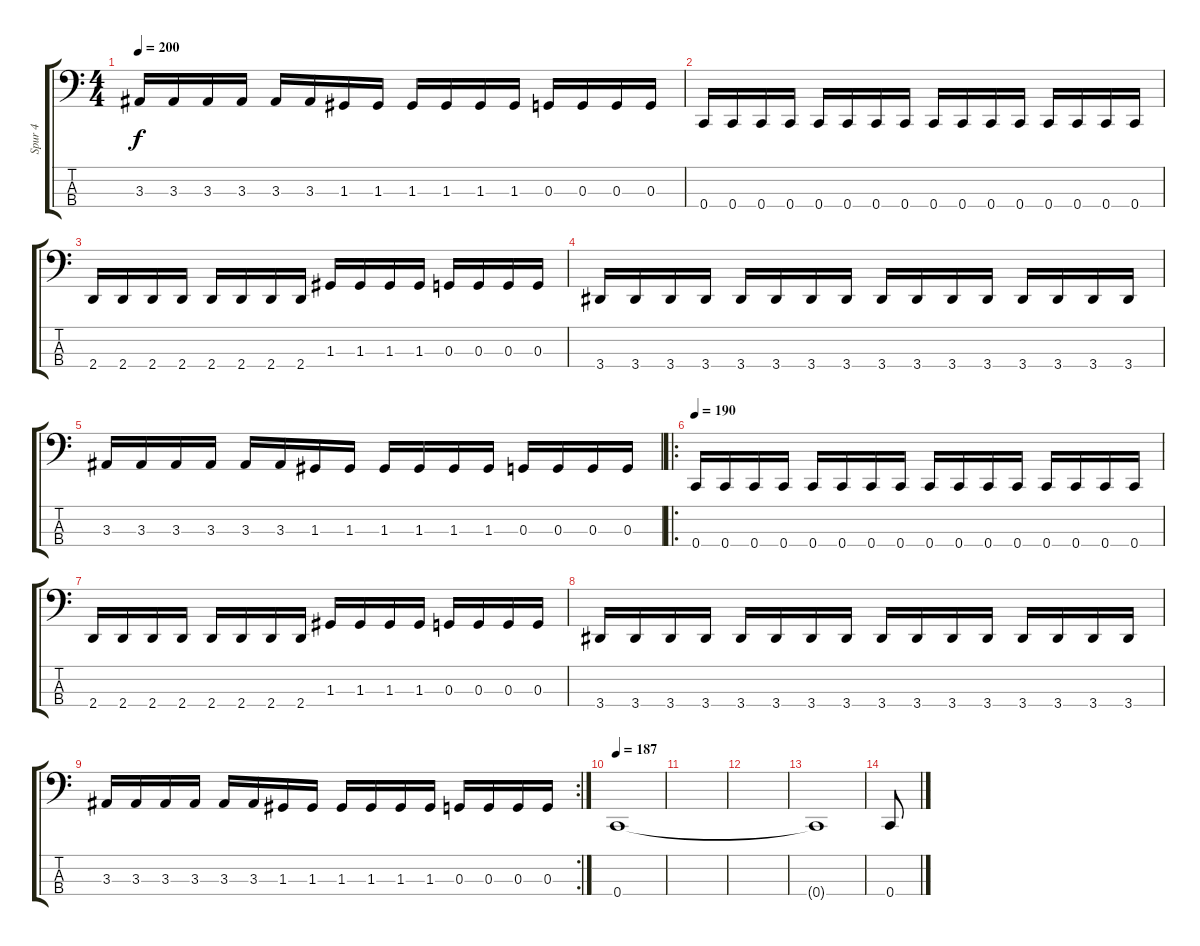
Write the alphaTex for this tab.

\track ("Spur 4" "Spur 4") {instrument electricbasspick}
\staff {score tabs}
\tuning (F2 C2 G1 C1) {hide}
\ts (4 4)
\tempo 200
\clef f4
\ks c
3.3.16{dy f} 3.3.16 3.3.16 3.3.16 3.3.16 3.3.16 1.3.16 1.3.16 1.3.16 1.3.16 1.3.16 1.3.16 0.3.16 0.3.16 0.3.16 0.3.16 |
0.4.16 0.4.16 0.4.16 0.4.16 0.4.16 0.4.16 0.4.16 0.4.16 0.4.16 0.4.16 0.4.16 0.4.16 0.4.16 0.4.16 0.4.16 0.4.16 |
2.4.16 2.4.16 2.4.16 2.4.16 2.4.16 2.4.16 2.4.16 2.4.16 1.3.16 1.3.16 1.3.16 1.3.16 0.3.16 0.3.16 0.3.16 0.3.16 |
3.4.16 3.4.16 3.4.16 3.4.16 3.4.16 3.4.16 3.4.16 3.4.16 3.4.16 3.4.16 3.4.16 3.4.16 3.4.16 3.4.16 3.4.16 3.4.16 |
3.3.16 3.3.16 3.3.16 3.3.16 3.3.16 3.3.16 1.3.16 1.3.16 1.3.16 1.3.16 1.3.16 1.3.16 0.3.16 0.3.16 0.3.16 0.3.16 |
\ro
\tempo 190
0.4.16 0.4.16 0.4.16 0.4.16 0.4.16 0.4.16 0.4.16 0.4.16 0.4.16 0.4.16 0.4.16 0.4.16 0.4.16 0.4.16 0.4.16 0.4.16 |
2.4.16 2.4.16 2.4.16 2.4.16 2.4.16 2.4.16 2.4.16 2.4.16 1.3.16 1.3.16 1.3.16 1.3.16 0.3.16 0.3.16 0.3.16 0.3.16 |
3.4.16 3.4.16 3.4.16 3.4.16 3.4.16 3.4.16 3.4.16 3.4.16 3.4.16 3.4.16 3.4.16 3.4.16 3.4.16 3.4.16 3.4.16 3.4.16 |
\rc 2
3.3.16 3.3.16 3.3.16 3.3.16 3.3.16 3.3.16 1.3.16 1.3.16 1.3.16 1.3.16 1.3.16 1.3.16 0.3.16 0.3.16 0.3.16 0.3.16 |
\tempo 187
0.4.1 |
|
|
0.4{t}.1 |
0.4.8
